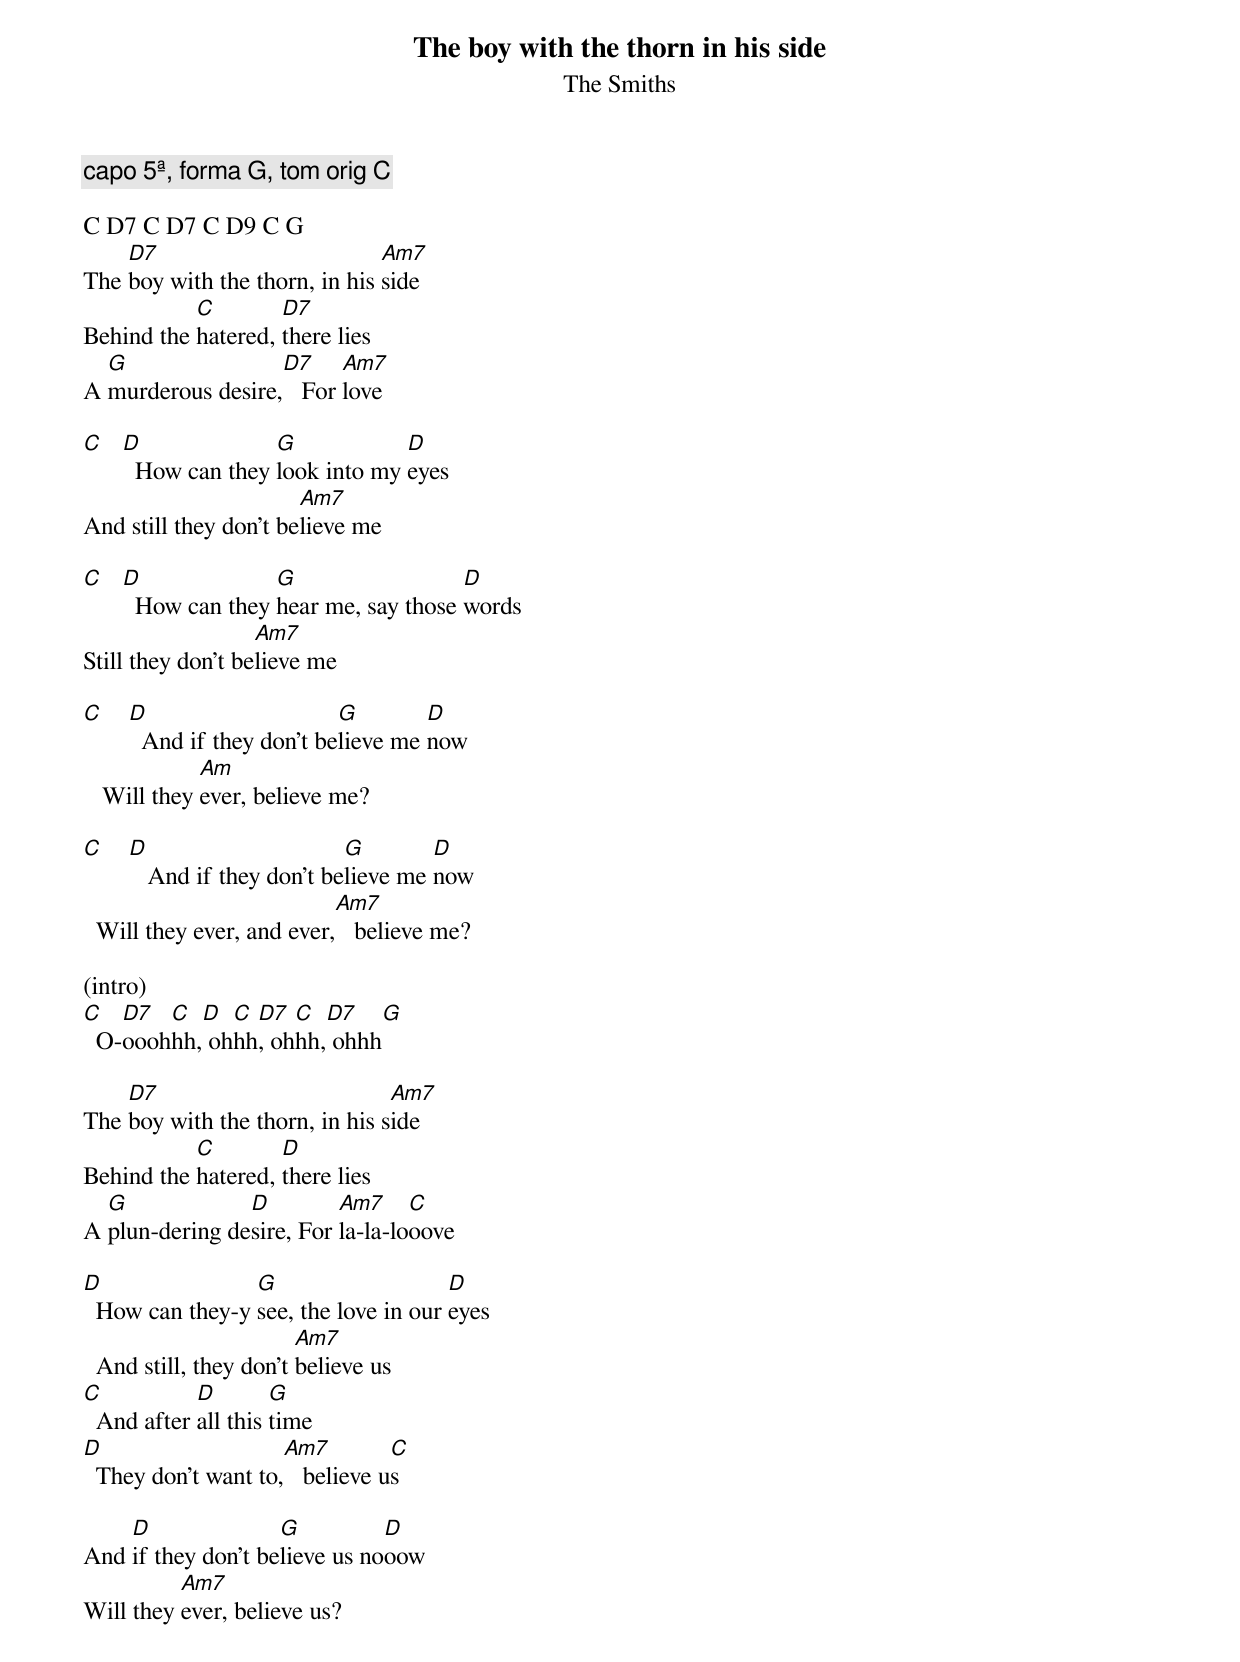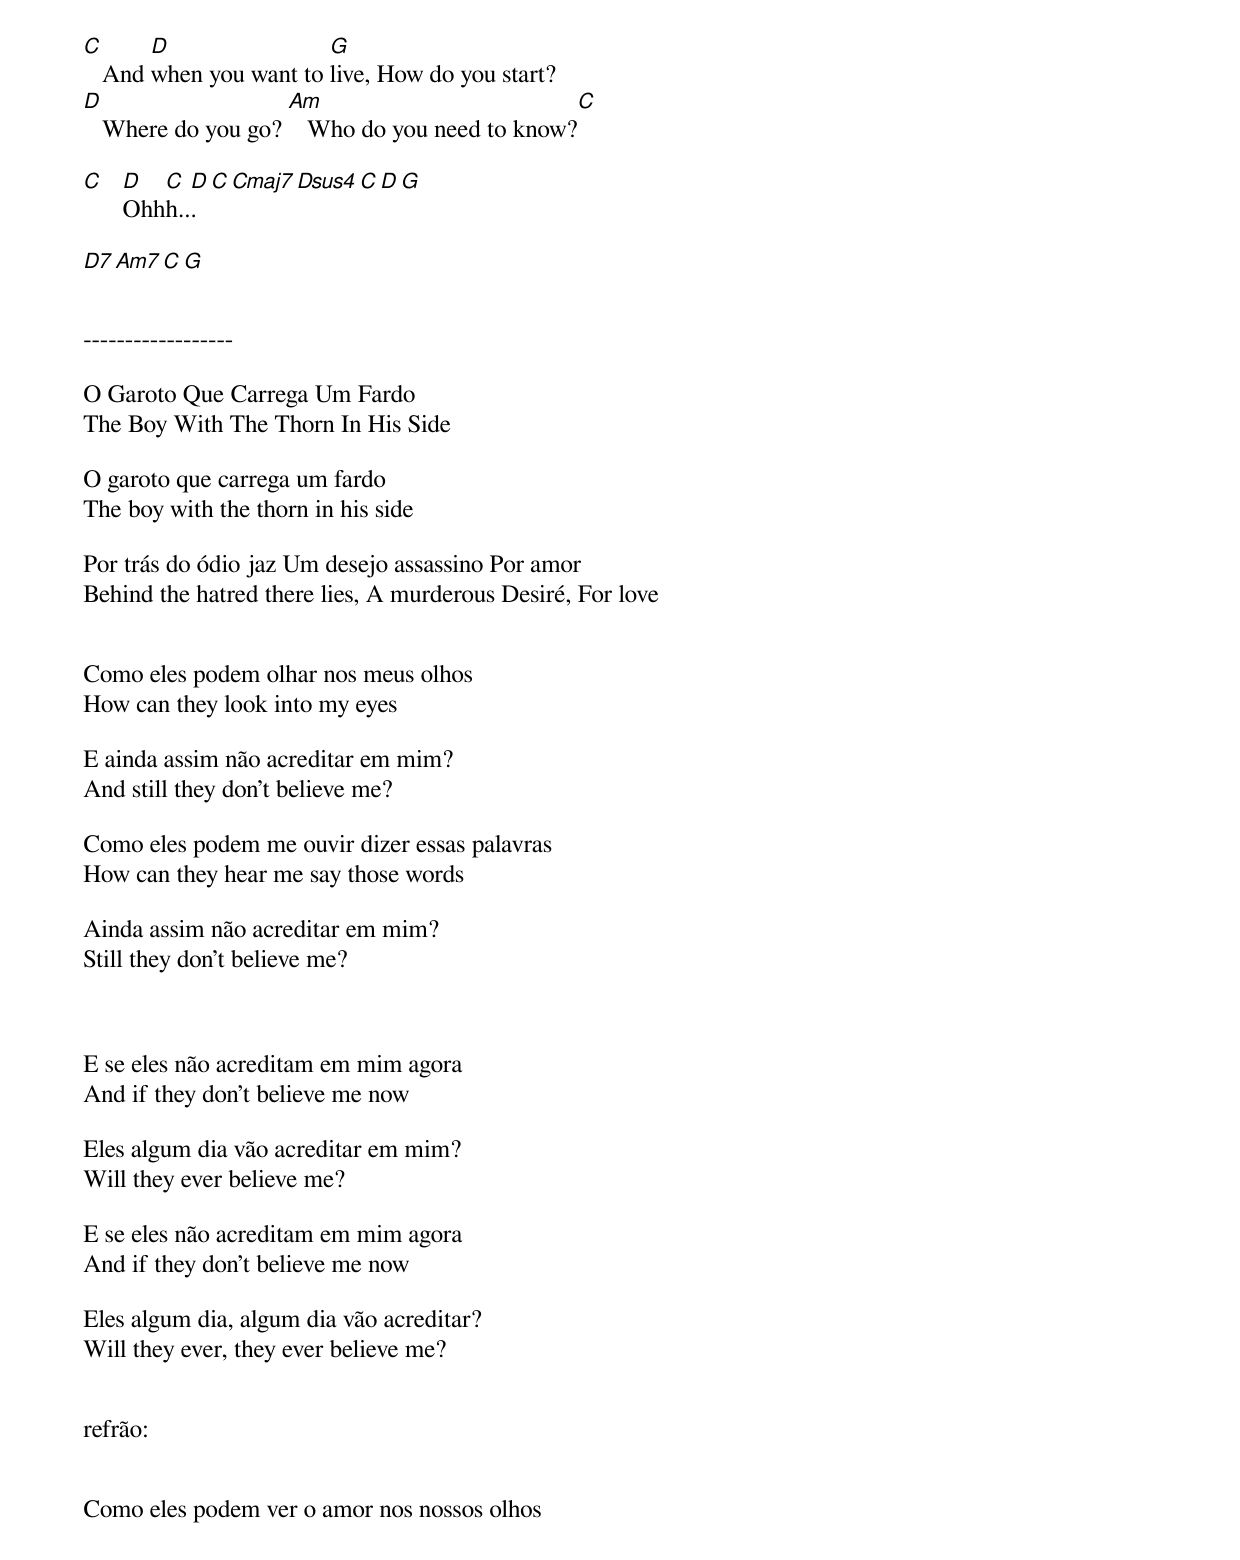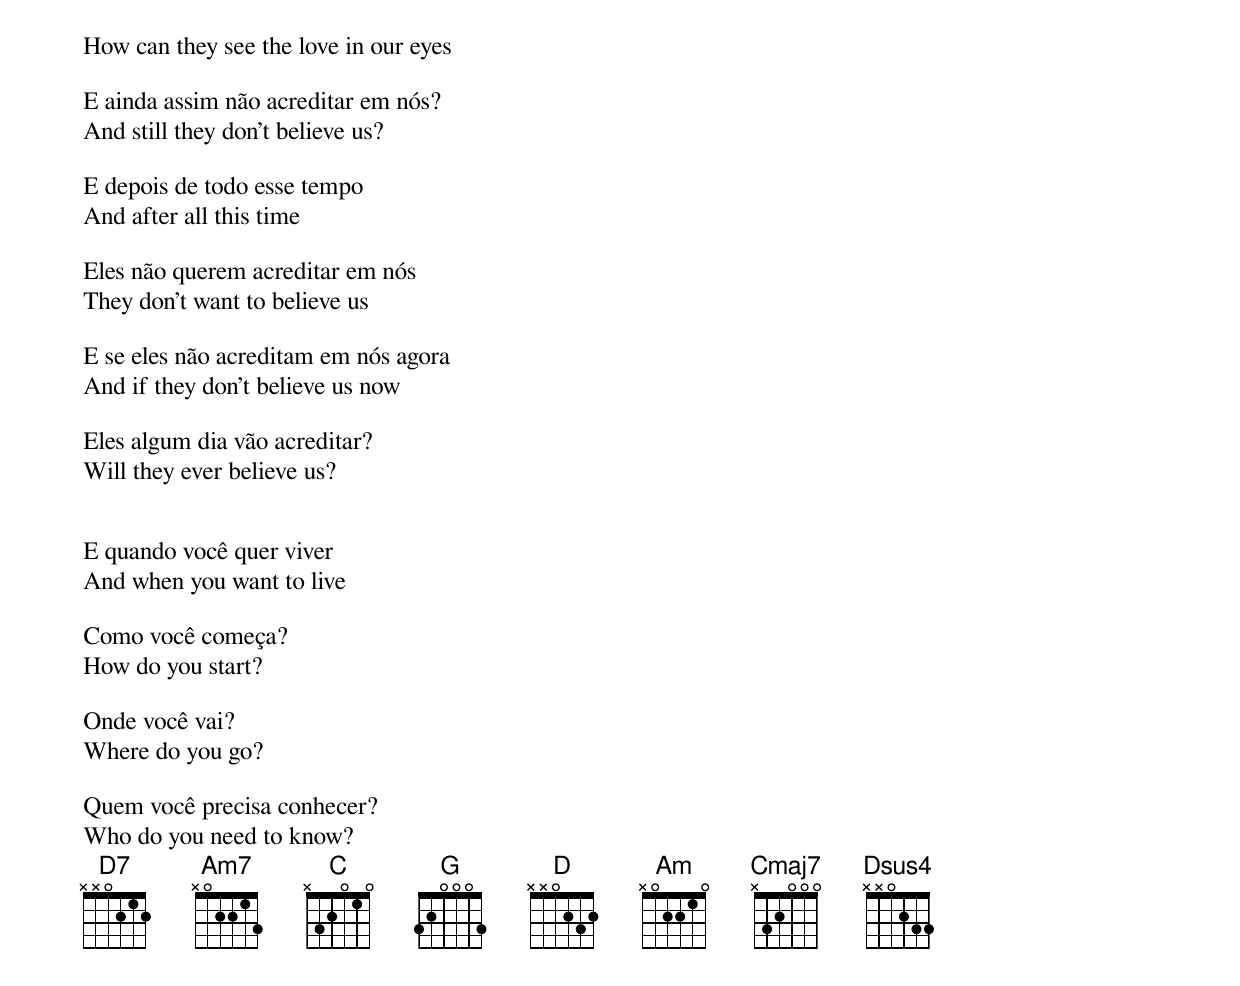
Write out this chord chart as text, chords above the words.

The boy with the thorn in his side
The Smiths

capo 5ª, forma G, tom orig C

C D7 C D7 C D9 C G
    D7                         Am7
The boy with the thorn, in his side
           C        D7
Behind the hatered, there lies
  G                D7     Am7
A murderous desire,   For love

C  D              G            D
     How can they look into my eyes
                       Am7
And still they don't believe me

C  D              G                  D
     How can they hear me, say those words
                   Am7
Still they don't believe me

C   D                     G        D
      And if they don't believe me now
             Am
   Will they ever, believe me?

C   D                      G        D
       And if they don't believe me now
                           Am7
  Will they ever, and ever,   believe me?

(intro)
C   D7  C  D  C D7  C  D7    G
  O-ooohhh, ohhh, ohhh, ohhh

    D7                          Am7
The boy with the thorn, in his side
           C        D
Behind the hatered, there lies
  G             D         Am7     C
A plun-dering desire, For la-la-looove

D                G                    D
  How can they-y see, the love in our eyes
                        Am7
  And still, they don't believe us
C           D        G
  And after all this time
D                    Am7         C
  They don't want to,   believe us

    D               G          D
And if they don't believe us nooow
          Am7
Will they ever, believe us?
C      D                G
   And when you want to live, How do you start?
D                   Am                         C
   Where do you go?    Who do you need to know?

C  D  C  D  C Cmaj7 Dsus4 C D  G
   Ohhh...

D7   Am7    C   G


------------------

O Garoto Que Carrega Um Fardo
The Boy With The Thorn In His Side

O garoto que carrega um fardo
The boy with the thorn in his side

Por trás do ódio jaz Um desejo assassino Por amor
Behind the hatred there lies, A murderous Desiré, For love


Como eles podem olhar nos meus olhos
How can they look into my eyes

E ainda assim não acreditar em mim?
And still they don't believe me?

Como eles podem me ouvir dizer essas palavras
How can they hear me say those words

Ainda assim não acreditar em mim?
Still they don't believe me?



E se eles não acreditam em mim agora
And if they don't believe me now

Eles algum dia vão acreditar em mim?
Will they ever believe me?

E se eles não acreditam em mim agora
And if they don't believe me now

Eles algum dia, algum dia vão acreditar?
Will they ever, they ever believe me?


refrão:


Como eles podem ver o amor nos nossos olhos
How can they see the love in our eyes

E ainda assim não acreditar em nós?
And still they don't believe us?

E depois de todo esse tempo
And after all this time

Eles não querem acreditar em nós
They don't want to believe us

E se eles não acreditam em nós agora
And if they don't believe us now

Eles algum dia vão acreditar?
Will they ever believe us?


E quando você quer viver
And when you want to live

Como você começa?
How do you start?

Onde você vai?
Where do you go?

Quem você precisa conhecer?
Who do you need to know?
